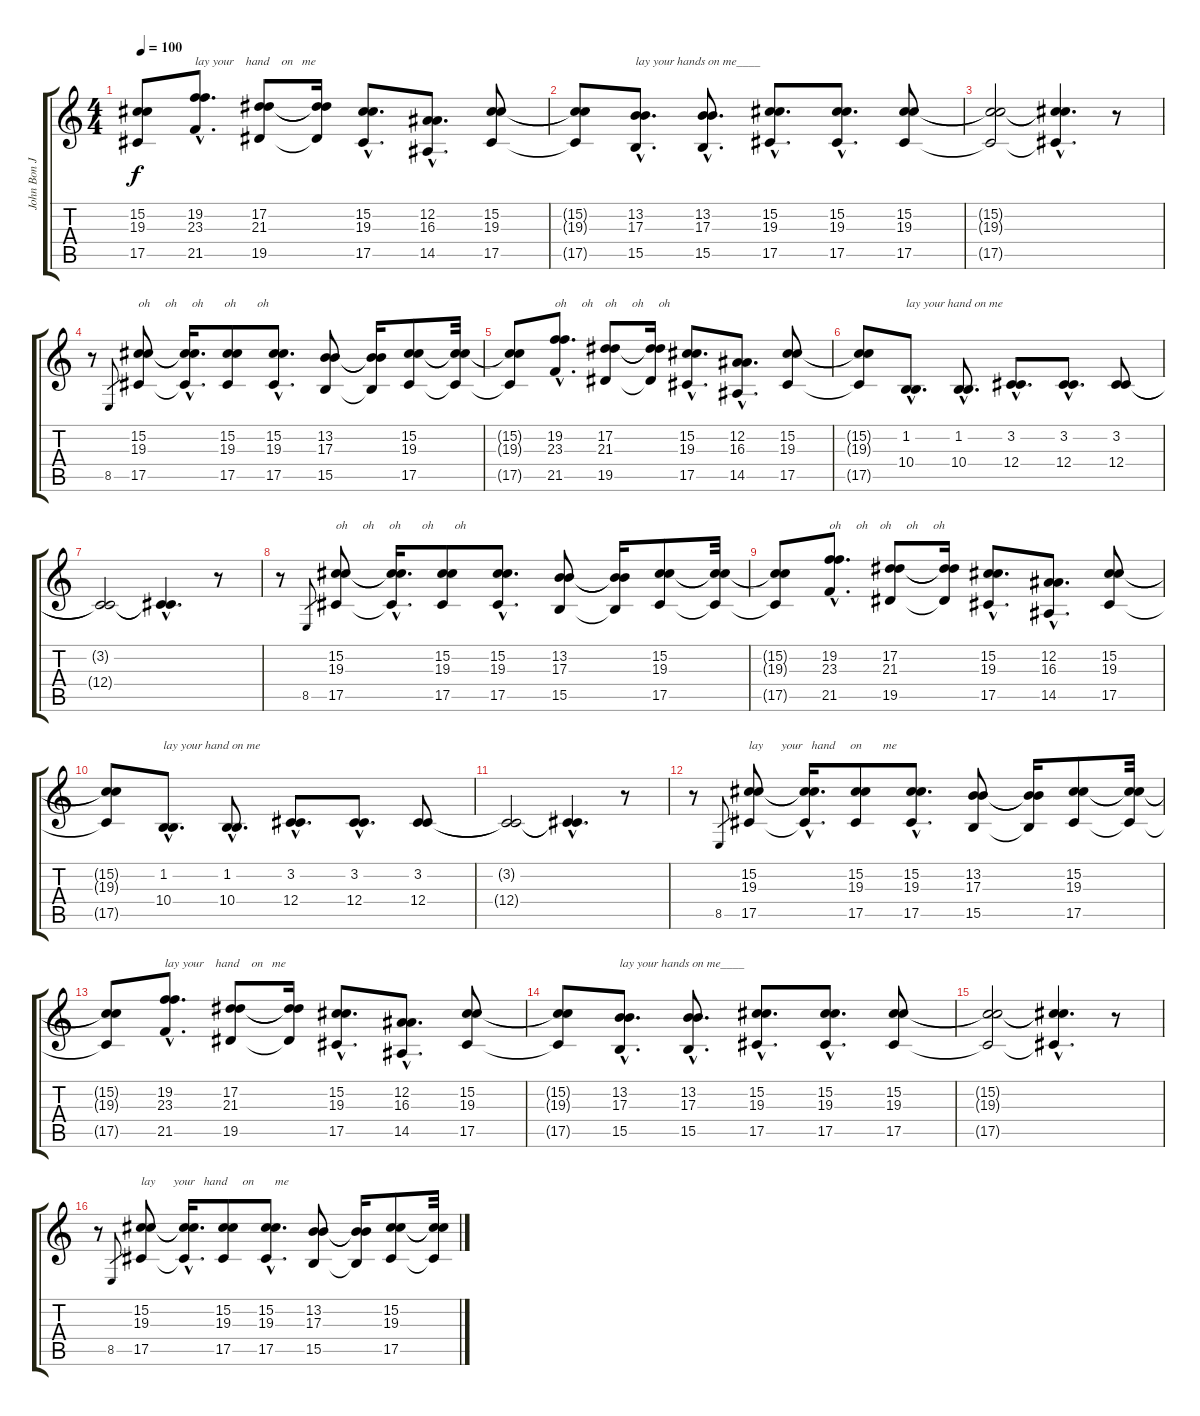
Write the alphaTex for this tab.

\track ("John Bon Jovi" "John Bon J") {instrument violin}
\staff {score tabs}
\tuning (Eb4 Bb3 Gb3 Db3 Ab2 Eb2) {hide}
\ts (4 4)
\tempo 100
\clef g2
\ks c
(15.2{t} 19.3{t} 17.5{t}).8{dy f} (19.2{hac} 23.3{hac} 21.5{hac}).8{d txt "lay your    hand    on   me"} (17.2 21.3 19.5).8 (17.2{t} 21.3{t} 19.5{t}).16 (15.2{hac} 19.3{hac} 17.5{hac}).8{d} (12.2{hac} 16.3{hac} 14.5{hac}).8{d} (15.2 19.3 17.5).8 |
(15.2{t} 19.3{t} 17.5{t}).8 (13.2{hac} 17.3{hac} 15.5{hac}).8{d txt "lay your hands on me____"} (13.2{hac} 17.3{hac} 15.5{hac}).8{d} (15.2{hac} 19.3{hac} 17.5{hac}).8{d} (15.2{hac} 19.3{hac} 17.5{hac}).8{d} (15.2 19.3 17.5).8 |
(15.2{t} 19.3{t} 17.5{t}).2 (15.2{hac t} 19.3{hac t} 17.5{hac t}).4{d} r.8 |
r.8 8.5.8{gr} (15.2 19.3 17.5).8{txt "oh     oh     oh       oh       oh"} (15.2{hac t} 19.3{hac t} 17.5{hac t}).16{d} (15.2 19.3 17.5).8 (15.2{hac} 19.3{hac} 17.5{hac}).8{d} (13.2 17.3 15.5).8 (13.2{t} 17.3{t} 15.5{t}).16 (15.2 19.3 17.5).8 (15.2{t} 19.3{t} 17.5{t}).32 |
(15.2{t} 19.3{t} 17.5{t}).8 (19.2{hac} 23.3{hac} 21.5{hac}).8{d txt "oh     oh    oh     oh     oh"} (17.2 21.3 19.5).8 (17.2{t} 21.3{t} 19.5{t}).16 (15.2{hac} 19.3{hac} 17.5{hac}).8{d} (12.2{hac} 16.3{hac} 14.5{hac}).8{d} (15.2 19.3 17.5).8 |
(15.2{t} 19.3{t} 17.5{t}).8 (1.2{hac} 10.4{hac}).8{d txt "lay your hand on me"} (1.2{hac} 10.4{hac}).8{d} (3.2{hac} 12.4{hac}).8{d} (3.2{hac} 12.4{hac}).8{d} (3.2 12.4).8 |
(3.2{t} 12.4{t}).2 (3.2{hac t} 12.4{hac t}).4{d} r.8 |
r.8 8.5.8{gr} (15.2 19.3 17.5).8{txt "oh     oh     oh       oh       oh"} (15.2{hac t} 19.3{hac t} 17.5{hac t}).16{d} (15.2 19.3 17.5).8 (15.2{hac} 19.3{hac} 17.5{hac}).8{d} (13.2 17.3 15.5).8 (13.2{t} 17.3{t} 15.5{t}).16 (15.2 19.3 17.5).8 (15.2{t} 19.3{t} 17.5{t}).32 |
(15.2{t} 19.3{t} 17.5{t}).8 (19.2{hac} 23.3{hac} 21.5{hac}).8{d txt "oh     oh    oh     oh     oh"} (17.2 21.3 19.5).8 (17.2{t} 21.3{t} 19.5{t}).16 (15.2{hac} 19.3{hac} 17.5{hac}).8{d} (12.2{hac} 16.3{hac} 14.5{hac}).8{d} (15.2 19.3 17.5).8 |
(15.2{t} 19.3{t} 17.5{t}).8 (1.2{hac} 10.4{hac}).8{d txt "lay your hand on me"} (1.2{hac} 10.4{hac}).8{d} (3.2{hac} 12.4{hac}).8{d} (3.2{hac} 12.4{hac}).8{d} (3.2 12.4).8 |
(3.2{t} 12.4{t}).2 (3.2{hac t} 12.4{hac t}).4{d} r.8 |
r.8 8.5.8{gr} (15.2 19.3 17.5).8{txt "lay      your   hand     on       me"} (15.2{hac t} 19.3{hac t} 17.5{hac t}).16{d} (15.2 19.3 17.5).8 (15.2{hac} 19.3{hac} 17.5{hac}).8{d} (13.2 17.3 15.5).8 (13.2{t} 17.3{t} 15.5{t}).16 (15.2 19.3 17.5).8 (15.2{t} 19.3{t} 17.5{t}).32 |
(15.2{t} 19.3{t} 17.5{t}).8 (19.2{hac} 23.3{hac} 21.5{hac}).8{d txt "lay your    hand    on   me"} (17.2 21.3 19.5).8 (17.2{t} 21.3{t} 19.5{t}).16 (15.2{hac} 19.3{hac} 17.5{hac}).8{d} (12.2{hac} 16.3{hac} 14.5{hac}).8{d} (15.2 19.3 17.5).8 |
(15.2{t} 19.3{t} 17.5{t}).8 (13.2{hac} 17.3{hac} 15.5{hac}).8{d txt "lay your hands on me____"} (13.2{hac} 17.3{hac} 15.5{hac}).8{d} (15.2{hac} 19.3{hac} 17.5{hac}).8{d} (15.2{hac} 19.3{hac} 17.5{hac}).8{d} (15.2 19.3 17.5).8 |
(15.2{t} 19.3{t} 17.5{t}).2 (15.2{hac t} 19.3{hac t} 17.5{hac t}).4{d} r.8 |
r.8 8.5.8{gr} (15.2 19.3 17.5).8{txt "lay      your   hand     on       me"} (15.2{hac t} 19.3{hac t} 17.5{hac t}).16{d} (15.2 19.3 17.5).8 (15.2{hac} 19.3{hac} 17.5{hac}).8{d} (13.2 17.3 15.5).8 (13.2{t} 17.3{t} 15.5{t}).16 (15.2 19.3 17.5).8 (15.2{t} 19.3{t} 17.5{t}).32
